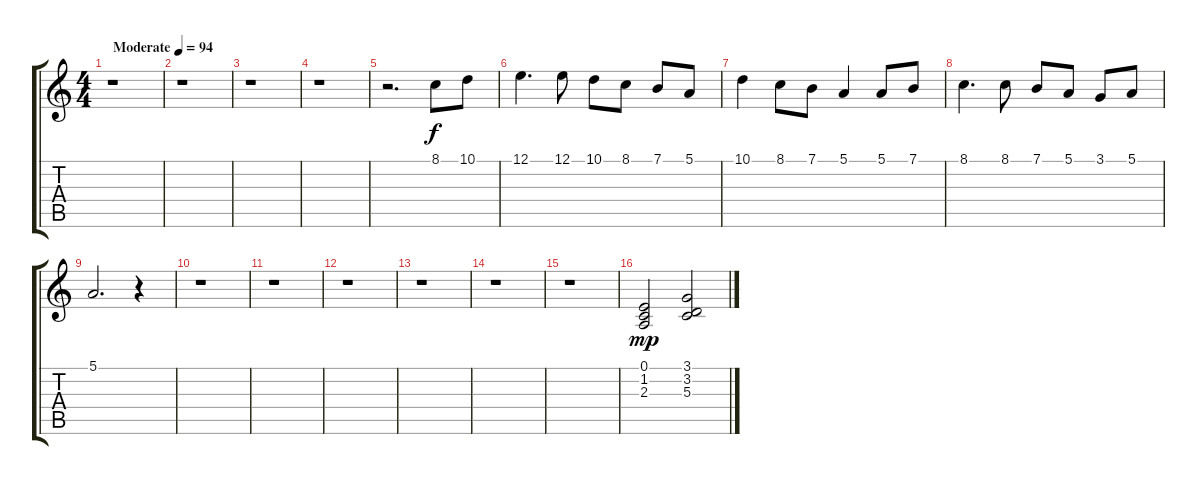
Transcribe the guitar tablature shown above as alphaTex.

\track "" {instrument drawbarorgan}
\staff {score tabs}
\tuning (E4 B3 G3 D3 A2 E2) {hide}
\ts (4 4)
\tempo (94 "Moderate")
\clef g2
\ks c
r.1{dy f instrument drawbarorgan} |
r.1 |
r.1 |
r.1 |
r.2{d} 8.1.8 10.1.8 |
12.1.4{d} 12.1.8 10.1.8 8.1.8 7.1.8 5.1.8 |
10.1.4 8.1.8 7.1.8 5.1.4 5.1.8 7.1.8 |
8.1.4{d} 8.1.8 7.1.8 5.1.8 3.1.8 5.1.8 |
5.1.2{d} r.4 |
r.1 |
r.1 |
r.1 |
r.1 |
r.1 |
r.1 |
(0.1 1.2 2.3).2{dy mp} (3.1 3.2 5.3).2
